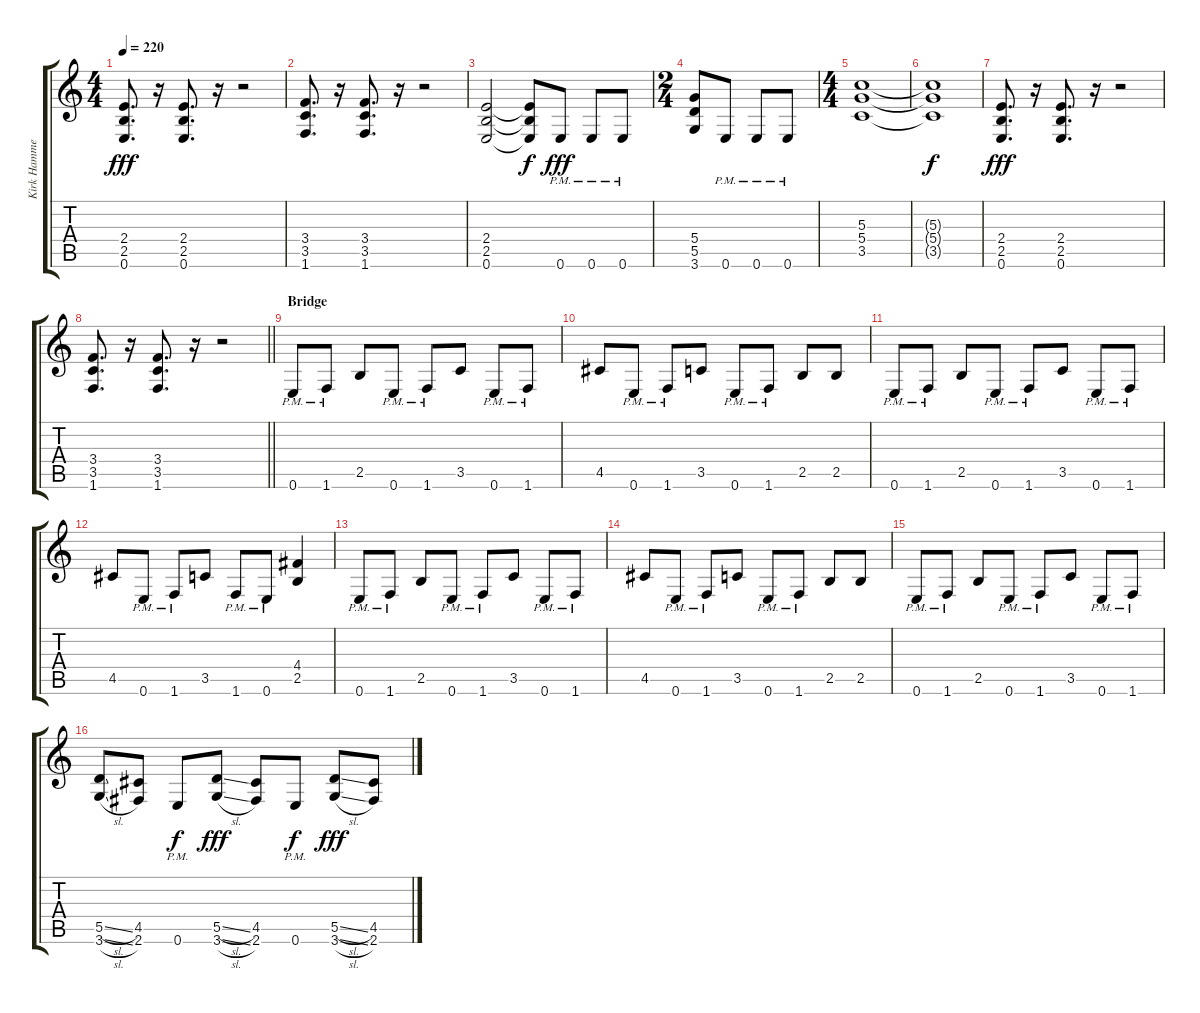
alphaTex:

\track ("Kirk Hammet" "Kirk Hamme") {instrument distortionguitar}
\staff {score tabs}
\tuning (E4 B3 G3 D3 A2 E2) {hide}
\ts (4 4)
\tempo 220
\clef g2
\ks c
(2.4 2.5 0.6).8{d dy fff} r.16 (2.4 2.5 0.6).8{d} r.16 r.2 |
(3.4 3.5 1.6).8{d} r.16 (3.4 3.5 1.6).8{d} r.16 r.2 |
(2.4 2.5 0.6).2 (2.4{t} 2.5{t} 0.6{t}).8{dy f} 0.6{pm}.8{dy fff} 0.6{pm}.8 0.6{pm}.8 |
\ts (2 4)
(5.4 5.5 3.6).8 0.6{pm}.8 0.6{pm}.8 0.6{pm}.8 |
\ts (4 4)
(5.3 5.4 3.5).1 |
(5.3{t} 5.4{t} 3.5{t}).1{dy f} |
(2.4 2.5 0.6).8{d dy fff} r.16 (2.4 2.5 0.6).8{d} r.16 r.2 |
\barLineRight lightlight
(3.4 3.5 1.6).8{d} r.16 (3.4 3.5 1.6).8{d} r.16 r.2 |
\section ("" "Bridge")
0.6{pm}.8 1.6{pm}.8 2.5.8 0.6{pm}.8 1.6{pm}.8 3.5.8 0.6{pm}.8 1.6{pm}.8 |
4.5.8 0.6{pm}.8 1.6{pm}.8 3.5.8 0.6{pm}.8 1.6{pm}.8 2.5.8 2.5.8 |
0.6{pm}.8 1.6{pm}.8 2.5.8 0.6{pm}.8 1.6{pm}.8 3.5.8 0.6{pm}.8 1.6{pm}.8 |
4.5.8 0.6{pm}.8 1.6{pm}.8 3.5.8 1.6{pm}.8 0.6{pm}.8 (4.4 2.5).4 |
0.6{pm}.8 1.6{pm}.8 2.5.8 0.6{pm}.8 1.6{pm}.8 3.5.8 0.6{pm}.8 1.6{pm}.8 |
4.5.8 0.6{pm}.8 1.6{pm}.8 3.5.8 0.6{pm}.8 1.6{pm}.8 2.5.8 2.5.8 |
0.6{pm}.8 1.6{pm}.8 2.5.8 0.6{pm}.8 1.6{pm}.8 3.5.8 0.6{pm}.8 1.6{pm}.8 |
(5.5{sl} 3.6{sl}).8 (4.5 2.6).8 0.6{pm}.8{dy f} (5.5{sl} 3.6{sl}).8{dy fff} (4.5 2.6).8 0.6{pm}.8{dy f} (5.5{sl} 3.6{sl}).8{dy fff} (4.5 2.6).8
